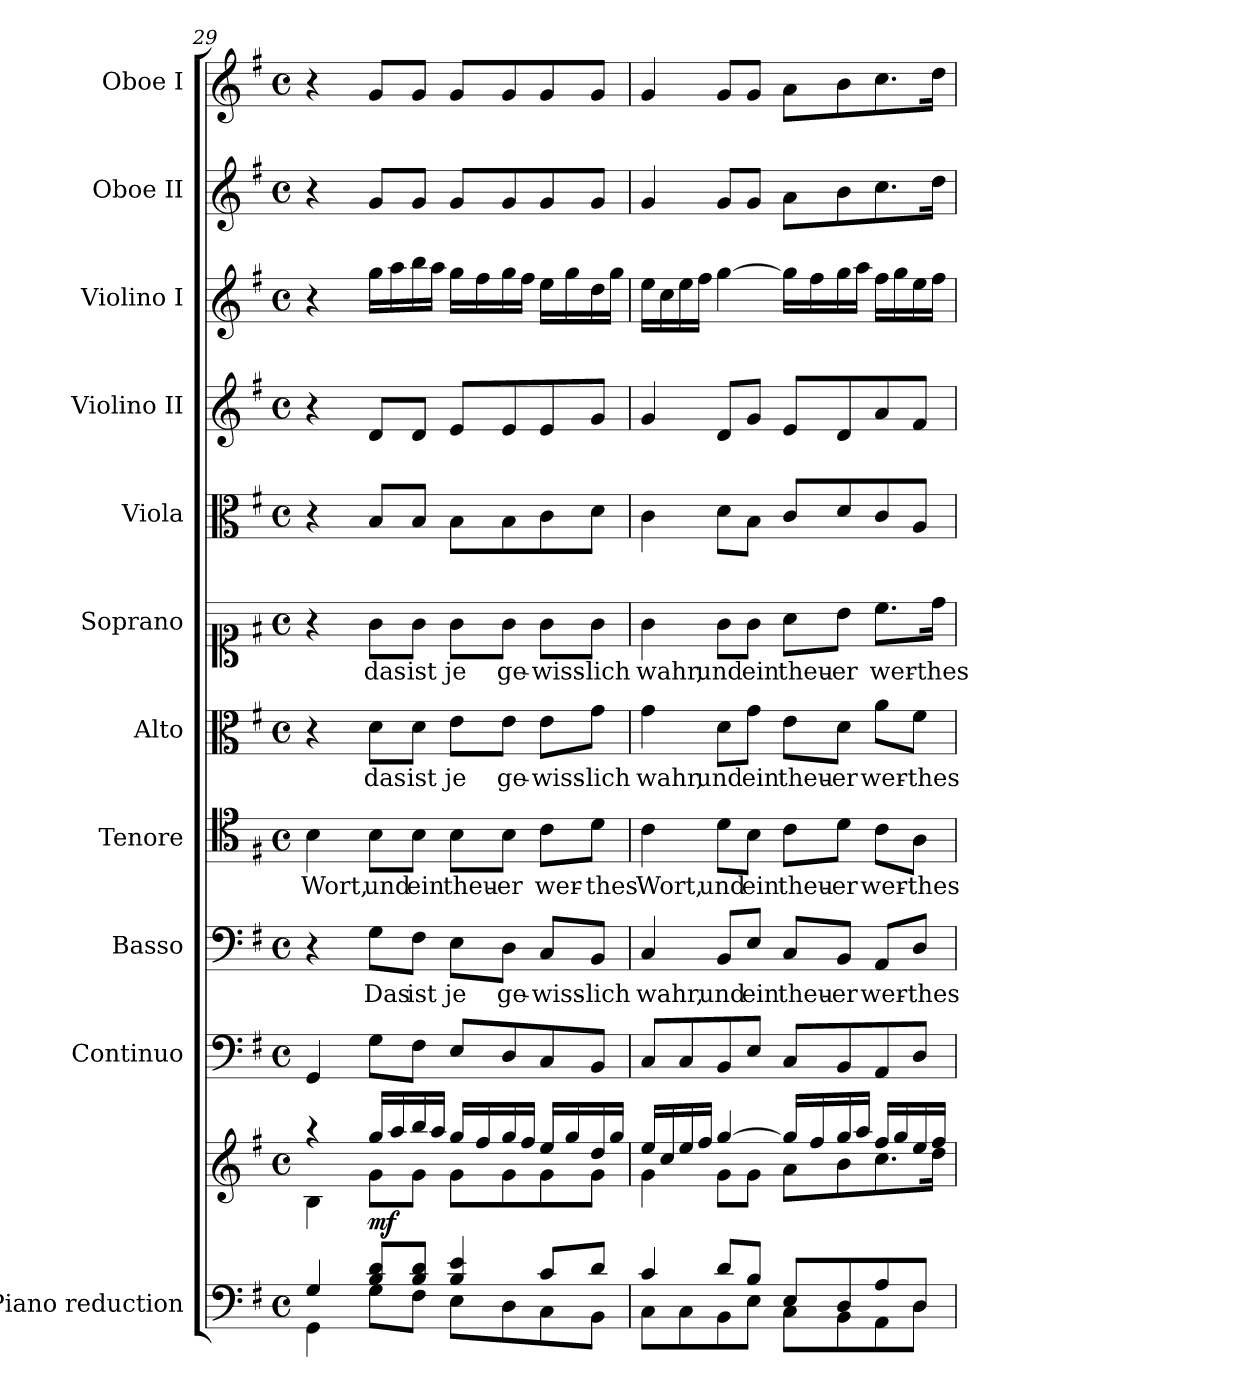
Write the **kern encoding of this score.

**kern	**kern	**dynam	**kern	**kern	**text	**kern	**text	**kern	**text	**kern	**text	**kern	**kern	**kern	**kern	**kern
*part11	*part11	*part11	*part10	*part9	*part9	*part8	*part8	*part7	*part7	*part6	*part6	*part5	*part4	*part3	*part2	*part1
*staff12	*staff11	*staff11/12	*staff10	*staff9	*staff9	*staff8	*staff8	*staff7	*staff7	*staff6	*staff6	*staff5	*staff4	*staff3	*staff2	*staff1
*I"Piano reduction	*	*	*I"Continuo	*I"Basso	*	*I"Tenore	*	*I"Alto	*	*I"Soprano	*	*I"Viola	*I"Violino II	*I"Violino I	*I"Oboe II	*I"Oboe I
*I'Pno	*	*	*	*	*	*	*	*	*	*	*	*	*	*	*I'Ob	*I'Ob
*clefF4	*clefG2	*	*clefF4	*clefF4	*	*clefC4	*	*clefC3	*	*clefC1	*	*clefC3	*clefG2	*clefG2	*clefG2	*clefG2
*k[f#]	*k[f#]	*	*k[f#]	*k[f#]	*	*k[f#]	*	*k[f#]	*	*k[f#]	*	*k[f#]	*k[f#]	*k[f#]	*k[f#]	*k[f#]
*M4/4	*M4/4	*	*M4/4	*M4/4	*	*M4/4	*	*M4/4	*	*M4/4	*	*M4/4	*M4/4	*M4/4	*M4/4	*M4/4
*met(c)	*met(c)	*	*met(c)	*met(c)	*	*met(c)	*	*met(c)	*	*met(c)	*	*met(c)	*met(c)	*met(c)	*met(c)	*met(c)
=29	=29	=29	=29	=29	=29	=29	=29	=29	=29	=29	=29	=29	=29	=29	=29	=29
*^	*^	*	*	*	*	*	*	*	*	*	*	*	*	*	*	*
!	!	!	!	!	!	!	!	!	!LO:LY:b	!	!	!	!	!	!	!	!	!
4G/	4GG\	4r	4B\	.	4GG/	4r	.	4B\	Wort,	4r	.	4r	.	4r	4r	4r	4r	4r
!	!	!	!	!LO:DY:b	!	!	!LO:LY:b	!	!LO:LY:b	!	!LO:LY:b	!	!LO:LY:b	!	!	!	!	!
8B/ 8d/L	8G\L	16gg/LL	8g\L	mf	8G\L	8G\L	Das	8B\L	und	8d\L	das	8g\L	das	8B/L	8d/L	16gg\LL	8g/L	8g/L
.	.	16aa/	.	.	.	.	.	.	.	.	.	.	.	.	.	16aa\	.	.
!	!	!	!	!	!	!	!LO:LY:b	!	!LO:LY:b	!	!LO:LY:b	!	!LO:LY:b	!	!	!	!	!
8B/ 8d/J	8F#\J	16bb/	8g\J	.	8F#\J	8F#\J	ist	8B\J	ein	8d\J	ist	8g\J	ist	8B/J	8d/J	16bb\	8g/J	8g/J
.	.	16aa/JJ	.	.	.	.	.	.	.	.	.	.	.	.	.	16aa\JJ	.	.
!	!	!	!	!	!	!	!LO:LY:b	!	!LO:LY:b	!	!LO:LY:b	!	!LO:LY:b	!	!	!	!	!
4B/ 4e/	8E\L	16gg/LL	8g\L	.	8E/L	8E\L	je	8B\L	theu-	8e\L	je	8g\L	je	8B\L	8e/L	16gg\LL	8g/L	8g/L
.	.	16ff#/	.	.	.	.	.	.	.	.	.	.	.	.	.	16ff#\	.	.
!	!	!	!	!	!	!	!LO:LY:b	!	!LO:LY:b	!	!LO:LY:b	!	!LO:LY:b	!	!	!	!	!
.	8D\	16gg/	8g\	.	8D/	8D\J	ge-	8B\J	-er	8e\J	ge-	8g\J	ge-	8B\	8e/	16gg\	8g/	8g/
.	.	16ff#/JJ	.	.	.	.	.	.	.	.	.	.	.	.	.	16ff#\JJ	.	.
!	!	!	!	!	!	!	!LO:LY:b	!	!LO:LY:b	!	!LO:LY:b	!	!LO:LY:b	!	!	!	!	!
8c/L	8C\	16ee/LL	8g\	.	8C/	8C/L	-wiss-	8c\L	wer-	8e\L	-wiss-	8g\L	-wiss-	8c\	8e/	16ee\LL	8g/	8g/
.	.	16gg/	.	.	.	.	.	.	.	.	.	.	.	.	.	16gg\	.	.
!	!	!	!	!	!	!	!LO:LY:b	!	!LO:LY:b	!	!LO:LY:b	!	!LO:LY:b	!	!	!	!	!
8d/J	8BB\J	16dd/	8g\J	.	8BB/J	8BB/J	-lich	8d\J	-thes	8g\J	-lich	8g\J	-lich	8d\J	8g/J	16dd\	8g/J	8g/J
.	.	16gg/JJ	.	.	.	.	.	.	.	.	.	.	.	.	.	16gg\JJ	.	.
!!LO:PB:g=z
=30	=30	=30	=30	=30	=30	=30	=30	=30	=30	=30	=30	=30	=30	=30	=30	=30	=30	=30
!	!	!	!	!	!	!	!LO:LY:b	!	!LO:LY:b	!	!LO:LY:b	!	!LO:LY:b	!	!	!	!	!
4c/	8C\L	16ee/LL	4g\	.	8C/L	4C/	wahr,	4c\	Wort,	4g\	wahr,	4g\	wahr,	4c\	4g/	16ee\LL	4g/	4g/
.	.	16cc/	.	.	.	.	.	.	.	.	.	.	.	.	.	16cc\	.	.
.	8C\	16ee/	.	.	8C/	.	.	.	.	.	.	.	.	.	.	16ee\	.	.
.	.	16ff#/JJ	.	.	.	.	.	.	.	.	.	.	.	.	.	16ff#\JJ	.	.
!	!	!	!	!	!	!	!LO:LY:b	!	!LO:LY:b	!	!LO:LY:b	!	!LO:LY:b	!	!	!	!	!
8d/L	8BB\	[4gg/	8g\L	.	8BB/	8BB/L	und	8d\L	und	8d\L	und	8g\L	und	8d\L	8d/L	[4gg\	8g/L	8g/L
!	!	!	!	!	!	!	!LO:LY:b	!	!LO:LY:b	!	!LO:LY:b	!	!LO:LY:b	!	!	!	!	!
8B/J	8E\J	.	8g\J	.	8E/J	8E/J	ein	8B\J	ein	8g\J	ein	8g\J	ein	8B\J	8g/J	.	8g/J	8g/J
!	!	!	!	!	!	!	!LO:LY:b	!	!LO:LY:b	!	!LO:LY:b	!	!LO:LY:b	!	!	!	!	!
8E/L	8C\L	16gg/LL]	8a\L	.	8C/L	8C/L	theu-	8c\L	theu-	8e\L	theu-	8a\L	theu-	8c/L	8e/L	16gg\LL]	8a\L	8a\L
.	.	16ff#/	.	.	.	.	.	.	.	.	.	.	.	.	.	16ff#\	.	.
!	!	!	!	!	!	!	!LO:LY:b	!	!LO:LY:b	!	!LO:LY:b	!	!LO:LY:b	!	!	!	!	!
8D/	8BB\	16gg/	8b\	.	8BB/	8BB/J	-er	8d\J	-er	8d\J	-er	8b\J	-er	8d/	8d/	16gg\	8b\	8b\
.	.	16aa/JJ	.	.	.	.	.	.	.	.	.	.	.	.	.	16aa\JJ	.	.
!	!	!	!	!	!	!	!LO:LY:b	!	!LO:LY:b	!	!LO:LY:b	!	!LO:LY:b	!	!	!	!	!
8A/	8AA\	16ff#/LL	8.cc\	.	8AA/	8AA/L	wer-	8c\L	wer-	8a\L	wer-	8.cc\L	wer-	8c/	8a/	16ff#\LL	8.cc\	8.cc\
.	.	16gg/	.	.	.	.	.	.	.	.	.	.	.	.	.	16gg\	.	.
!	!	!	!	!	!	!	!LO:LY:b	!	!LO:LY:b	!	!LO:LY:b	!	!	!	!	!	!	!
8D/J	8D\J	16ee/	.	.	8D/J	8D/J	-thes	8A\J	-thes	8f#\J	-thes	.	.	8A/J	8f#/J	16ee\	.	.
!	!	!	!	!	!	!	!	!	!	!	!	!	!LO:LY:b	!	!	!	!	!
.	.	16ff#/JJ	16dd\Jk	.	.	.	.	.	.	.	.	16dd\Jk	-thes	.	.	16ff#\JJ	16dd\Jk	16dd\Jk
*v	*v	*	*	*	*	*	*	*	*	*	*	*	*	*	*	*	*	*
*	*v	*v	*	*	*	*	*	*	*	*	*	*	*	*	*	*	*
=	=	=	=	=	=	=	=	=	=	=	=	=	=	=	=	=
*-	*-	*-	*-	*-	*-	*-	*-	*-	*-	*-	*-	*-	*-	*-	*-	*-
